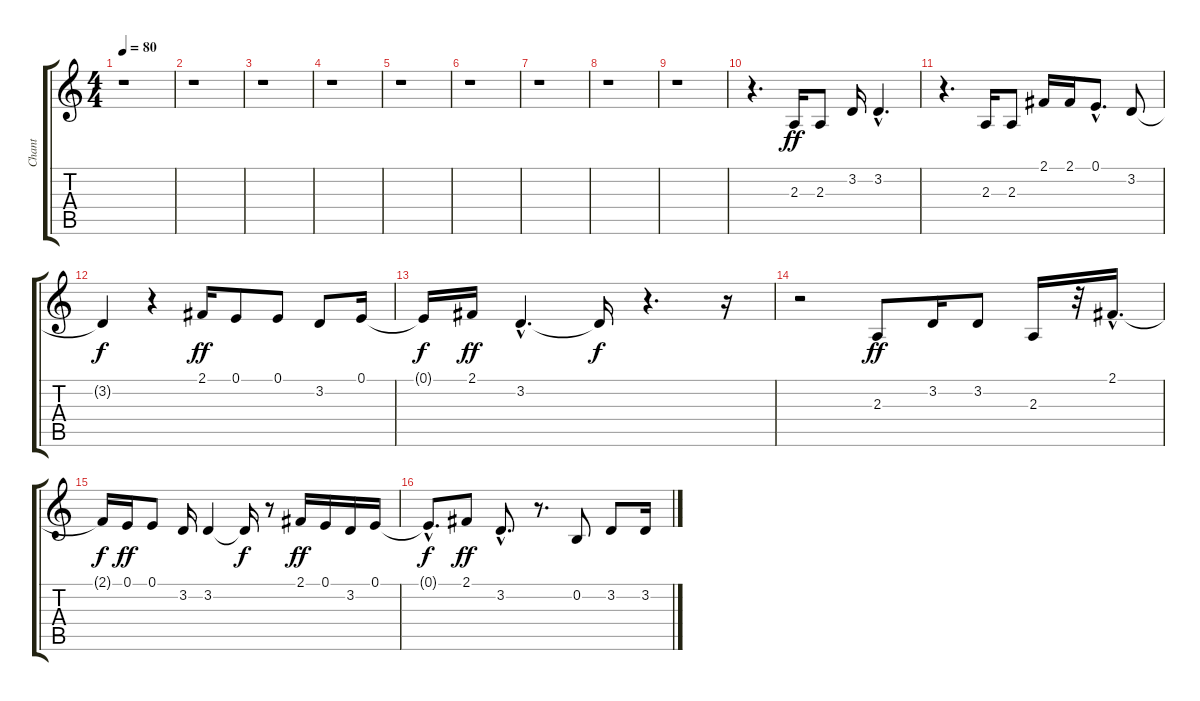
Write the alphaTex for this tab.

\track ("Chant" "Chant") {instrument voiceoohs}
\staff {score tabs}
\tuning (E4 B3 G3 D3 A2 E2) {hide}
\ts (4 4)
\tempo 80
\clef g2
\ks c
r.1{dy f} |
r.1 |
r.1 |
r.1 |
r.1 |
r.1 |
r.1 |
r.1 |
r.1 |
r.4{d} 2.3.16{dy ff} 2.3.8 3.2.16 3.2{hac}.4{d} |
r.4{d} 2.3.16 2.3.8 2.1.16 2.1.16 0.1{hac}.8{d} 3.2.8 |
3.2{t}.4{dy f} r.4 2.1.16{dy ff} 0.1.8 0.1.8 3.2.8 0.1.16 |
0.1{t}.16{dy f} 2.1.16{dy ff} 3.2{hac}.4{d} 3.2{t}.16{dy f} r.4{d} r.16 |
r.2 2.3.8{dy ff} 3.2.16 3.2.8 2.3.16 r.32 2.1{hac}.16{d} |
2.1{t}.16{dy f} 0.1.16{dy ff} 0.1.8 3.2.16 3.2.4 3.2{t}.16{dy f} r.8 2.1.16{dy ff} 0.1.16 3.2.16 0.1.16 |
0.1{hac t}.8{d dy f} 2.1.8{dy ff} 3.2{hac}.8{d} r.8{d} 0.2.8 3.2.8 3.2.16
